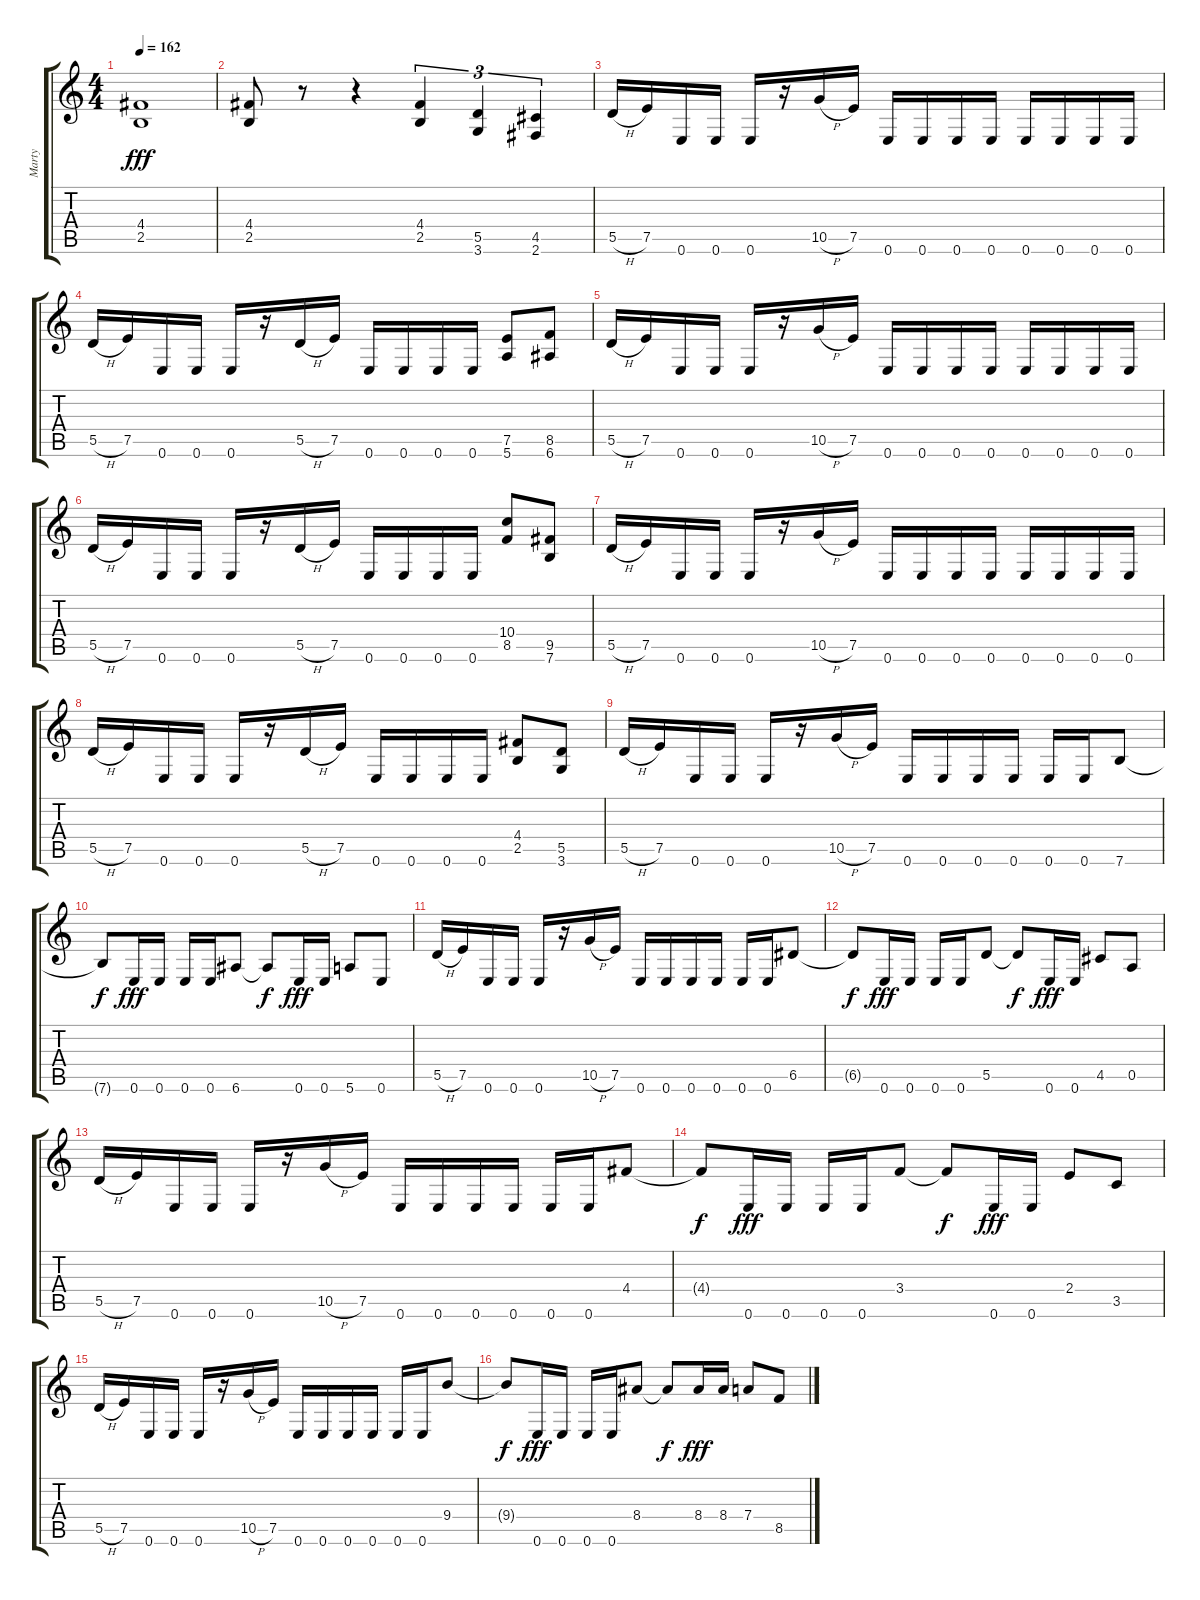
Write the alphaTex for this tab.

\track ("Marty" "Marty") {instrument distortionguitar}
\staff {score tabs}
\tuning (E4 B3 G3 D3 A2 E2) {hide}
\ts (4 4)
\tempo 162
\clef g2
\ks c
(4.4 2.5).1{dy fff} |
(4.4 2.5).8 r.8 r.4 (4.4 2.5).4{tu (3 2)} (5.5 3.6).4{tu (3 2)} (4.5 2.6).4{tu (3 2)} |
5.5{h}.16 7.5.16 0.6.16 0.6.16 0.6.16 r.16 10.5{h}.16 7.5.16 0.6.16 0.6.16 0.6.16 0.6.16 0.6.16 0.6.16 0.6.16 0.6.16 |
5.5{h}.16 7.5.16 0.6.16 0.6.16 0.6.16 r.16 5.5{h}.16 7.5.16 0.6.16 0.6.16 0.6.16 0.6.16 (7.5 5.6).8 (8.5 6.6).8 |
5.5{h}.16 7.5.16 0.6.16 0.6.16 0.6.16 r.16 10.5{h}.16 7.5.16 0.6.16 0.6.16 0.6.16 0.6.16 0.6.16 0.6.16 0.6.16 0.6.16 |
5.5{h}.16 7.5.16 0.6.16 0.6.16 0.6.16 r.16 5.5{h}.16 7.5.16 0.6.16 0.6.16 0.6.16 0.6.16 (10.4 8.5).8 (9.5 7.6).8 |
5.5{h}.16 7.5.16 0.6.16 0.6.16 0.6.16 r.16 10.5{h}.16 7.5.16 0.6.16 0.6.16 0.6.16 0.6.16 0.6.16 0.6.16 0.6.16 0.6.16 |
5.5{h}.16 7.5.16 0.6.16 0.6.16 0.6.16 r.16 5.5{h}.16 7.5.16 0.6.16 0.6.16 0.6.16 0.6.16 (4.4 2.5).8 (5.5 3.6).8 |
5.5{h}.16 7.5.16 0.6.16 0.6.16 0.6.16 r.16 10.5{h}.16 7.5.16 0.6.16 0.6.16 0.6.16 0.6.16 0.6.16 0.6.16 7.6.8 |
7.6{t}.8{dy f} 0.6.16{dy fff} 0.6.16 0.6.16 0.6.16 6.6.8 6.6{t}.8{dy f} 0.6.16{dy fff} 0.6.16 5.6.8 0.6.8 |
5.5{h}.16 7.5.16 0.6.16 0.6.16 0.6.16 r.16 10.5{h}.16 7.5.16 0.6.16 0.6.16 0.6.16 0.6.16 0.6.16 0.6.16 6.5.8 |
6.5{t}.8{dy f} 0.6.16{dy fff} 0.6.16 0.6.16 0.6.16 5.5.8 5.5{t}.8{dy f} 0.6.16{dy fff} 0.6.16 4.5.8 0.5.8 |
5.5{h}.16 7.5.16 0.6.16 0.6.16 0.6.16 r.16 10.5{h}.16 7.5.16 0.6.16 0.6.16 0.6.16 0.6.16 0.6.16 0.6.16 4.4.8 |
4.4{t}.8{dy f} 0.6.16{dy fff} 0.6.16 0.6.16 0.6.16 3.4.8 3.4{t}.8{dy f} 0.6.16{dy fff} 0.6.16 2.4.8 3.5.8 |
5.5{h}.16 7.5.16 0.6.16 0.6.16 0.6.16 r.16 10.5{h}.16 7.5.16 0.6.16 0.6.16 0.6.16 0.6.16 0.6.16 0.6.16 9.4.8 |
9.4{t}.8{dy f} 0.6.16{dy fff} 0.6.16 0.6.16 0.6.16 8.4.8 8.4{t}.8{dy f} 8.4.16{dy fff} 8.4.16 7.4.8 8.5.8
